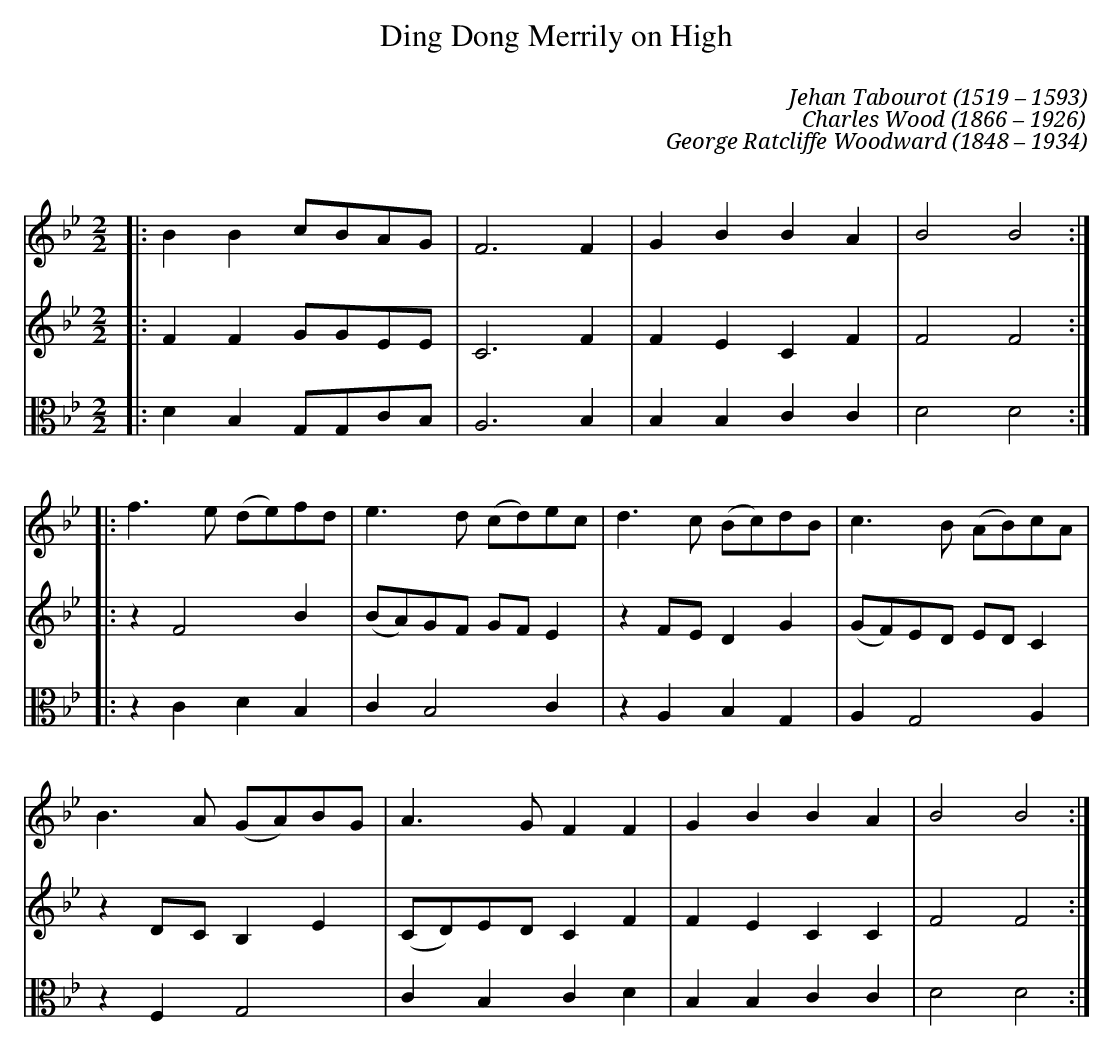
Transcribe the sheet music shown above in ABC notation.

X:1
C:
T:Ding Dong Merrily on High
C:Jehan Tabourot (1519 – 1593)
C:Charles Wood (1866 – 1926)
C:George Ratcliffe Woodward (1848 – 1934)
C:
M:2/2
L:1/8
K:Bbmaj
V:1
|: B2B2 cBAG | F6F2 | G2B2 B2A2 | B4 B4 :|
|: f2>e2 (de)fd | e2>d2 (cd)ec | d2>c2 (Bc)dB | c2>B2 (AB)cA |
B2>A2 (GA)BG | A2>G2 F2F2 | G2B2 B2A2 | B4 B4 :|
V:2
|: F2F2 GGEE | C6F2 | F2E2 C2F2 | F4F4 :|
|: z2F4B2 | (BA)GF GFE2 | z2FE D2G2 | (GF)ED EDC2 |
z2DC B,2E2 | (CD)ED C2F2 | F2E2 C2C2 | F4 F4 :|
V:3 clef: alto
|: D2B,2 G,G,CB, | A,6B,2  | B,2B,2 C2C2 | D4D4 :|
|: z2C2 D2B,2 | C2B,4C2 | z2A,2 B,2G,2 | A,2G,4A,2 |
z2F,2 G,4 | C2B,2 C2D2 | B,2B,2 C2C2 | D4 D4 :|
